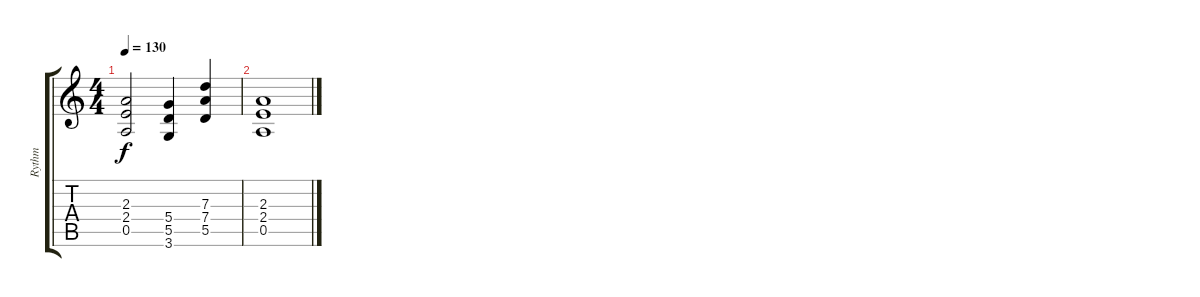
\track ("Rythm" "Rythm") {instrument overdrivenguitar}
\staff {score tabs}
\tuning (E4 B3 G3 D3 A2 E2) {hide}
\ts (4 4)
\tempo 130
\clef g2
\ks c
(2.3 2.4 0.5).2{dy f} (5.4 5.5 3.6).4 (7.3 7.4 5.5).4 |
(2.3 2.4 0.5).1
